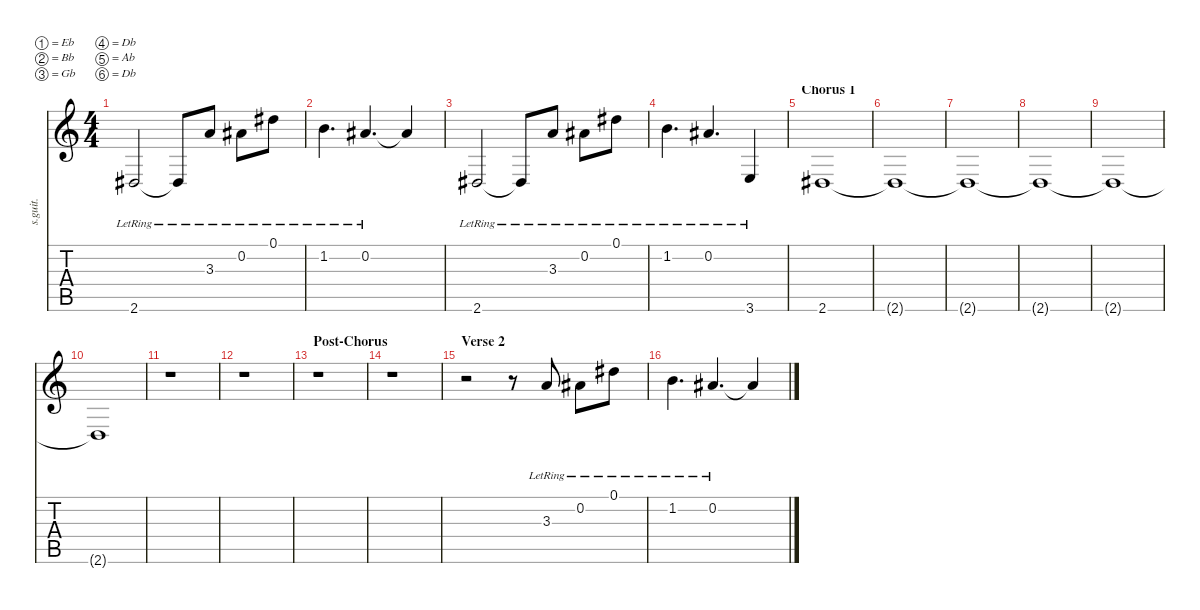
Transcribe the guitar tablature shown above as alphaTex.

\defaultSystemsLayout 4
\hideDynamics
\bracketExtendMode nobrackets
\track ("Extra Guitar" "s.guit.") {instrument distortionguitar}
\staff {score tabs}
\tuning (Eb4 Bb3 Gb3 Db3 Ab2 Db2)
\ts (4 4)
\tempo (90 hide)
\clef g2
\ks c
2.6{lr acc #}.2{lyrics (0 "") lyrics (1 "") lyrics (2 "") lyrics (3 "") lyrics (4 "") dy ff} 2.6{lr t acc #}.8{lyrics (0 "") lyrics (1 "") lyrics (2 "") lyrics (3 "") lyrics (4 "")} 3.3{lr}.8{lyrics (0 "") lyrics (1 "") lyrics (2 "") lyrics (3 "") lyrics (4 "")} 0.2{lr acc #}.8{lyrics (0 "") lyrics (1 "") lyrics (2 "") lyrics (3 "") lyrics (4 "")} 0.1{lr acc #}.8{lyrics (0 "") lyrics (1 "") lyrics (2 "") lyrics (3 "") lyrics (4 "")} |
1.2{lr}.4{d lyrics (0 "") lyrics (1 "") lyrics (2 "") lyrics (3 "") lyrics (4 "")} 0.2{lr acc #}.4{d lyrics (0 "") lyrics (1 "") lyrics (2 "") lyrics (3 "") lyrics (4 "")} 0.2{t acc #}.4{lyrics (0 "") lyrics (1 "") lyrics (2 "") lyrics (3 "") lyrics (4 "")} |
2.6{lr acc #}.2{lyrics (0 "") lyrics (1 "") lyrics (2 "") lyrics (3 "") lyrics (4 "")} 2.6{lr t acc #}.8{lyrics (0 "") lyrics (1 "") lyrics (2 "") lyrics (3 "") lyrics (4 "")} 3.3{lr}.8{lyrics (0 "") lyrics (1 "") lyrics (2 "") lyrics (3 "") lyrics (4 "")} 0.2{lr acc #}.8{lyrics (0 "") lyrics (1 "") lyrics (2 "") lyrics (3 "") lyrics (4 "")} 0.1{lr acc #}.8{lyrics (0 "") lyrics (1 "") lyrics (2 "") lyrics (3 "") lyrics (4 "")} |
1.2{lr}.4{d lyrics (0 "") lyrics (1 "") lyrics (2 "") lyrics (3 "") lyrics (4 "")} 0.2{lr acc #}.4{d lyrics (0 "") lyrics (1 "") lyrics (2 "") lyrics (3 "") lyrics (4 "")} 3.6{lr}.4{lyrics (0 "") lyrics (1 "") lyrics (2 "") lyrics (3 "") lyrics (4 "")} |
\section ("" "Chorus 1")
2.6{acc #}.1{lyrics (0 "") lyrics (1 "") lyrics (2 "") lyrics (3 "") lyrics (4 "")} |
2.6{t acc #}.1{lyrics (0 "") lyrics (1 "") lyrics (2 "") lyrics (3 "") lyrics (4 "")} |
2.6{t acc #}.1{lyrics (0 "") lyrics (1 "") lyrics (2 "") lyrics (3 "") lyrics (4 "")} |
2.6{t acc #}.1{lyrics (0 "") lyrics (1 "") lyrics (2 "") lyrics (3 "") lyrics (4 "")} |
2.6{t acc #}.1{lyrics (0 "") lyrics (1 "") lyrics (2 "") lyrics (3 "") lyrics (4 "")} |
2.6{t acc #}.1{lyrics (0 "") lyrics (1 "") lyrics (2 "") lyrics (3 "") lyrics (4 "")} |
r.1 |
r.1 |
\section ("" "Post-Chorus")
r.1 |
r.1 |
\section ("" "Verse 2")
r.2 r.8 3.3{lr}.8{lyrics (0 "") lyrics (1 "") lyrics (2 "") lyrics (3 "") lyrics (4 "")} 0.2{lr acc #}.8{lyrics (0 "") lyrics (1 "") lyrics (2 "") lyrics (3 "") lyrics (4 "")} 0.1{lr acc #}.8{lyrics (0 "") lyrics (1 "") lyrics (2 "") lyrics (3 "") lyrics (4 "")} |
1.2{lr}.4{d lyrics (0 "") lyrics (1 "") lyrics (2 "") lyrics (3 "") lyrics (4 "")} 0.2{lr acc #}.4{d lyrics (0 "") lyrics (1 "") lyrics (2 "") lyrics (3 "") lyrics (4 "")} 0.2{t acc #}.4{lyrics (0 "") lyrics (1 "") lyrics (2 "") lyrics (3 "") lyrics (4 "")}
